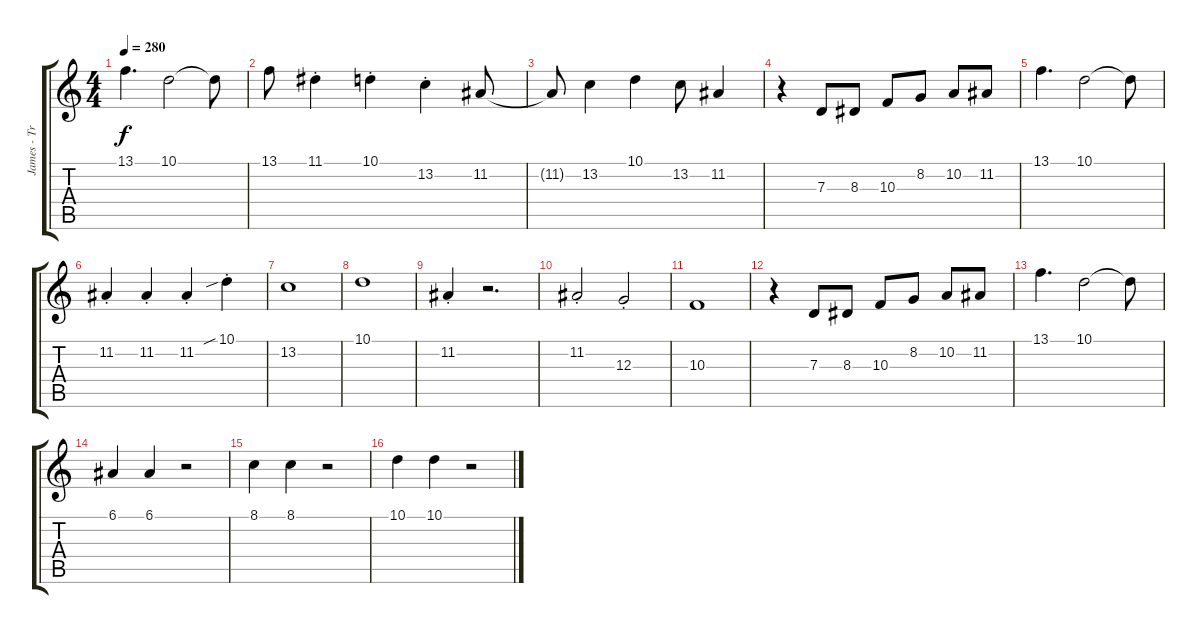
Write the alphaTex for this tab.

\track ("James - Trumpet" "James - Tr") {instrument trumpet}
\staff {score tabs}
\tuning (E4 B3 G3 D3 A2 E2) {hide}
\ts (4 4)
\tempo 280
\clef g2
\ks c
13.1.4{d dy f} 10.1.2 10.1{t}.8 |
13.1.8 11.1{st}.4 10.1{st}.4 13.2{st}.4 11.2.8 |
11.2{t}.8 13.2.4 10.1.4 13.2.8 11.2.4 |
r.4 7.3.8 8.3.8 10.3.8 8.2.8 10.2.8 11.2.8 |
13.1.4{d} 10.1.2 10.1{t}.8 |
11.2{st}.4 11.2{st}.4 11.2{st}.4 10.1{sib st}.4 |
13.2.1 |
10.1.1 |
11.2{st}.4 r.2{d} |
11.2{st}.2 12.3{st}.2 |
10.3.1 |
r.4 7.3.8 8.3.8 10.3.8 8.2.8 10.2.8 11.2.8 |
13.1.4{d} 10.1.2 10.1{t}.8 |
6.1.4 6.1.4 r.2 |
8.1.4 8.1.4 r.2 |
10.1.4 10.1.4 r.2
